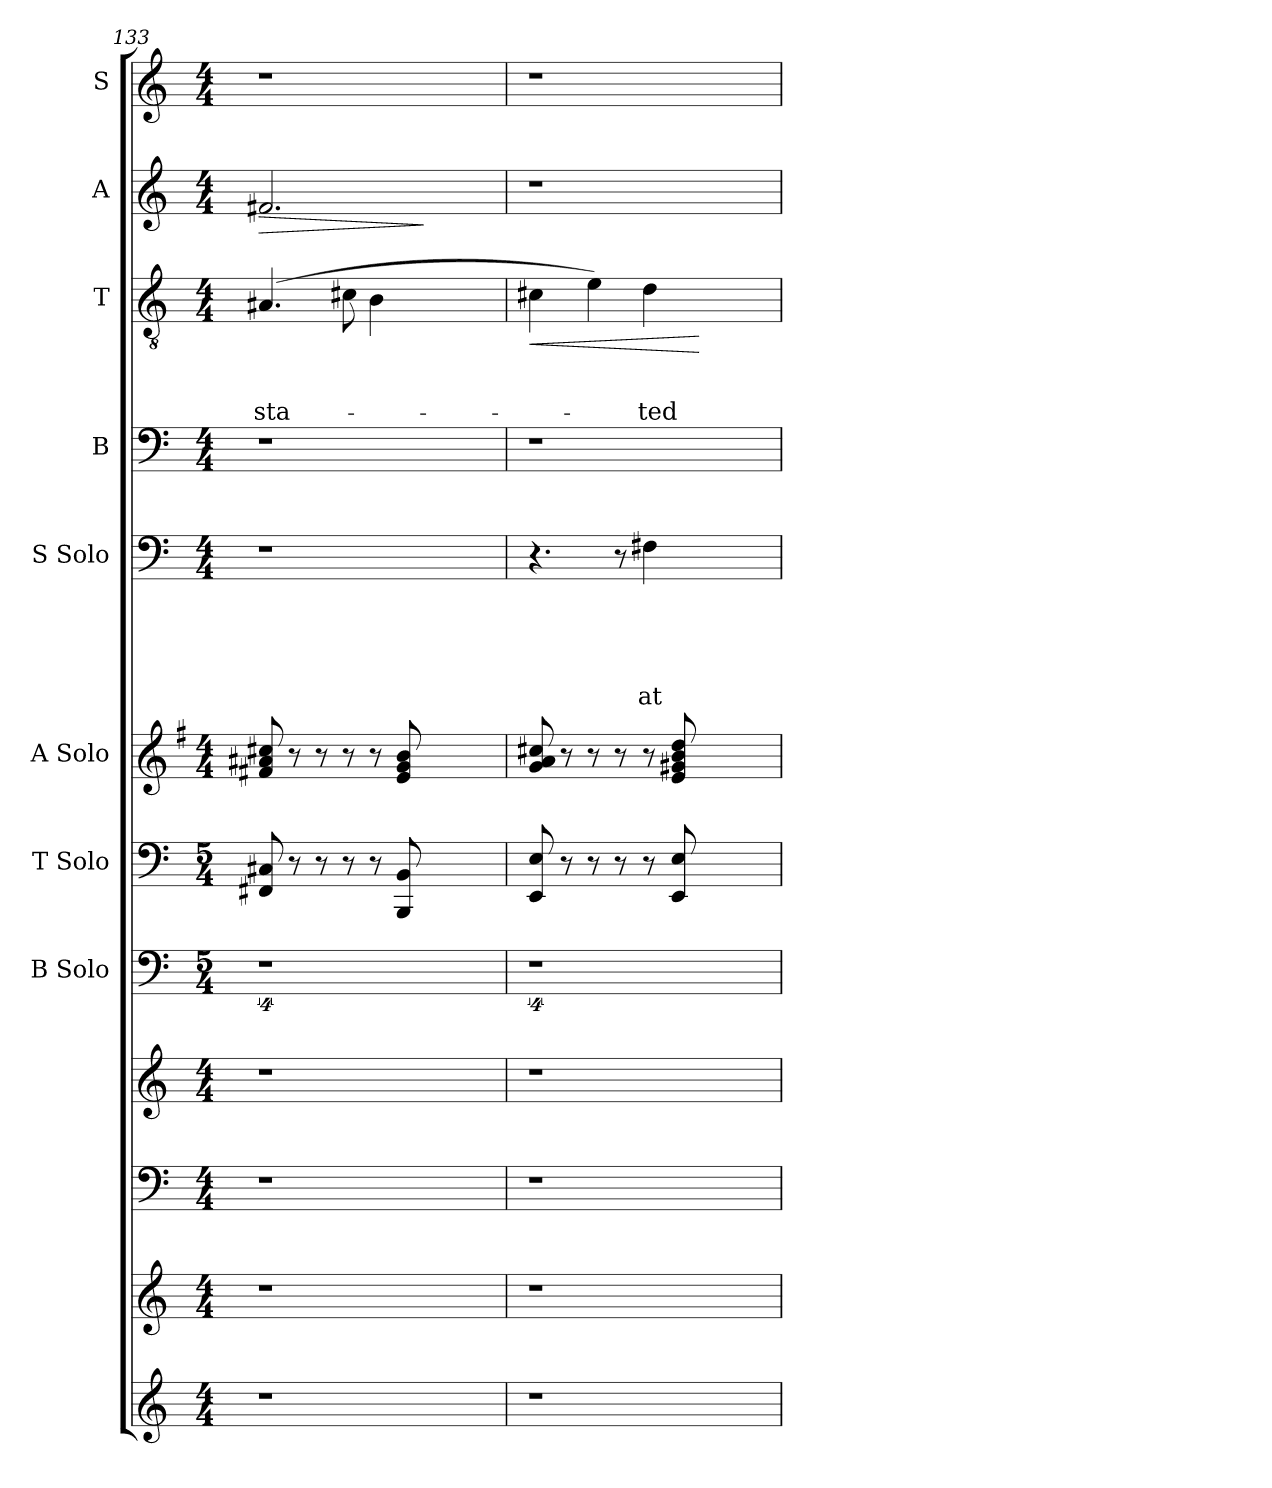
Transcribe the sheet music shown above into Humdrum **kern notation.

**kern	**kern	**kern	**kern	**kern	**kern	**kern	**kern	**text	**text	**text	**text	**text	**kern	**kern	**text	**text	**text	**dynam	**kern	**text	**dynam	**kern
*part12	*part11	*part10	*part9	*part8	*part7	*part6	*part5	*part5	*part5	*part5	*part5	*part5	*part4	*part3	*part3	*part3	*part3	*part3	*part2	*part2	*part2	*part1
*staff12	*staff11	*staff10	*staff9	*staff8	*staff7	*staff6	*staff5	*staff5	*staff5	*staff5	*staff5	*staff5	*staff4	*staff3	*staff3	*staff3	*staff3	*staff3	*staff2	*staff2	*staff2	*staff1
*	*	*	*	*I"B Solo	*I"T Solo	*I"A Solo	*I"S Solo	*	*	*	*	*	*I"B	*I"T	*	*	*	*	*I"A	*	*	*I"S
*clefG2	*clefG2	*clefF4	*clefG2	*clefF4	*clefF4	*clefG2	*clefF4	*	*	*	*	*	*clefF4	*clefGv2	*	*	*	*	*clefG2	*	*	*clefG2
*k[]	*k[]	*k[]	*k[]	*k[]	*k[]	*k[f#]	*k[]	*	*	*	*	*	*k[]	*k[]	*	*	*	*	*k[]	*	*	*k[]
*C:	*C:	*C:	*C:	*C:	*C:	*G:	*C:	*	*	*	*	*	*C:	*C:	*	*	*	*	*C:	*	*	*C:
*M4/4	*M4/4	*M4/4	*M4/4	*M5/4	*M5/4	*M4/4	*M4/4	*	*	*	*	*	*M4/4	*M4/4	*	*	*	*	*M4/4	*	*	*M4/4
=133	=133	=133	=133	=133	=133	=133	=133	=133	=133	=133	=133	=133	=133	=133	=133	=133	=133	=133	=133	=133	=133	=133
!	!	!	!	!	!	!	!	!	!	!	!	!	!	!	!	!	!LO:LY:b	!	!	!	!LO:HP:b	!
1r	1r	1r	1r	4%5r	8FF#X/ 8C#X/	8f#X/ 8a#X/ 8cc#X/	1r	.	.	.	.	.	1r	(<4.A#X/	.	.	sta-	.	2.f#X/	.	>	1r
.	.	.	.	.	8r	8r	.	.	.	.	.	.	.	.	.	.	.	.	.	.	.	.
.	.	.	.	.	8r	8r	.	.	.	.	.	.	.	.	.	.	.	.	.	.	.	.
.	.	.	.	.	8r	8r	.	.	.	.	.	.	.	8c#X\	.	.	.	.	.	.	.	.
.	.	.	.	.	8r	8r	.	.	.	.	.	.	.	4B\	.	.	.	.	.	.	.	.
.	.	.	.	.	8BBB/ 8BB/	8e/ 8g/ 8b/	.	.	.	.	.	.	.	.	.	.	.	.	.	.	.	.
.	.	.	.	.	2ryy	2ryy	.	.	.	.	.	.	.	2ryy	.	.	.	.	2ryy	.	]	.
4ryy	4ryy	4ryy	4ryy	.	.	.	4ryy	.	.	.	.	.	4ryy	.	.	.	.	.	.	.	.	4ryy
!!LO:LB:g=z
=134	=134	=134	=134	=134	=134	=134	=134	=134	=134	=134	=134	=134	=134	=134	=134	=134	=134	=134	=134	=134	=134	=134
!	!	!	!	!	!	!	!	!	!	!	!	!	!	!	!	!	!	!LO:HP:b	!	!	!	!
1r	1r	1r	1r	4%5r	8EE/ 8E/	8g/ 8a/ 8cc#X/	4.r	.	.	.	.	.	1r	4c#X\	.	.	.	<	1r	.	.	1r
.	.	.	.	.	8r	8r	.	.	.	.	.	.	.	.	.	.	.	.	.	.	.	.
.	.	.	.	.	8r	8r	.	.	.	.	.	.	.	4e\)	.	.	.	.	.	.	.	.
.	.	.	.	.	8r	8r	8r	.	.	.	.	.	.	.	.	.	.	.	.	.	.	.
!	!	!	!	!	!	!	!	!	!	!	!	!LO:LY:b	!	!	!	!	!LO:LY:b	!	!	!	!	!
.	.	.	.	.	8r	8r	4F#X\	.	.	.	.	at	.	4d\	.	.	-ted	.	.	.	.	.
.	.	.	.	.	8EE/ 8E/	8e/ 8g#X/ 8b/ 8dd/	.	.	.	.	.	.	.	.	.	.	.	.	.	.	.	.
.	.	.	.	.	2ryy	2ryy	2ryy	.	.	.	.	.	.	2ryy	.	.	.	[	.	.	.	.
4ryy	4ryy	4ryy	4ryy	.	.	.	.	.	.	.	.	.	4ryy	.	.	.	.	.	4ryy	.	.	4ryy
=	=	=	=	=	=	=	=	=	=	=	=	=	=	=	=	=	=	=	=	=	=	=
*-	*-	*-	*-	*-	*-	*-	*-	*-	*-	*-	*-	*-	*-	*-	*-	*-	*-	*-	*-	*-	*-	*-
